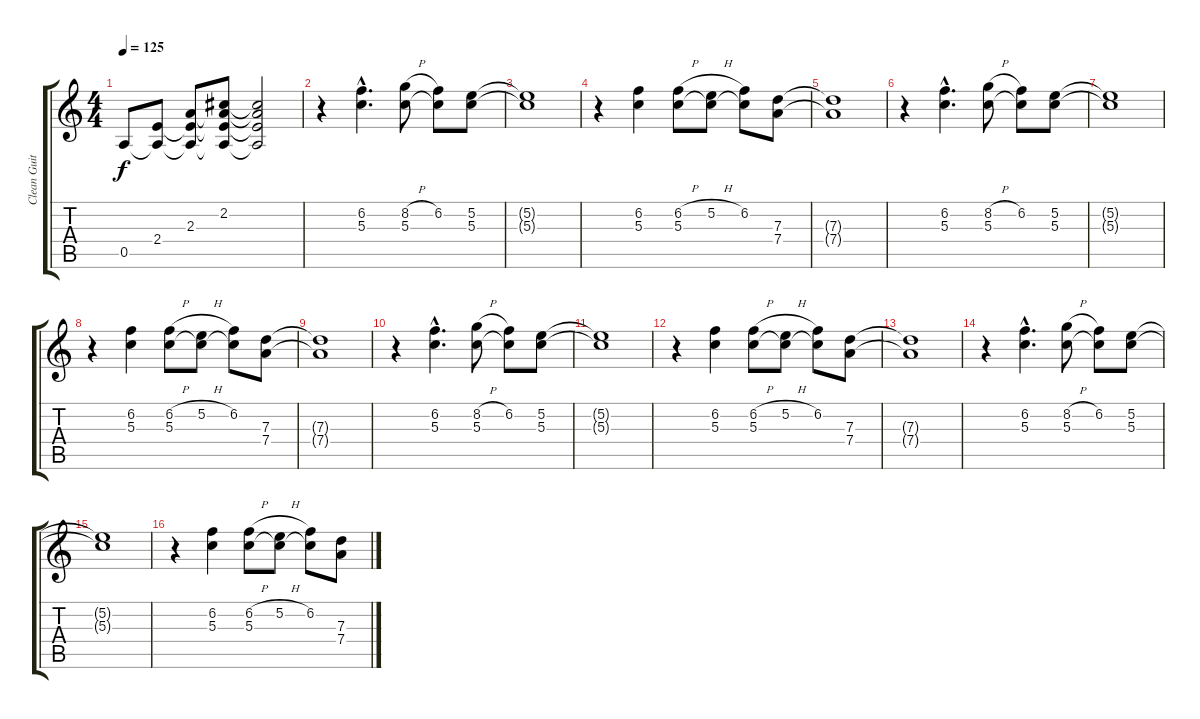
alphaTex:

\track ("Clean Guitar" "Clean Guit") {instrument electricguitarclean}
\staff {score tabs}
\tuning (E4 B3 G3 D3 A2 E2) {hide}
\ts (4 4)
\tempo 125
\clef g2
\ks c
0.5.8{dy f} (2.4 0.5{t}).8 (2.3 2.4{t} 0.5{t}).8 (2.2 2.3{t} 2.4{t} 0.5{t}).8 (2.2{t} 2.3{t} 2.4{t} 0.5{t}).2 |
r.4 (6.2{hac} 5.3{hac}).4{d} (8.2{h} 5.3).8 (6.2 5.3{t}).8 (5.2 5.3).8 |
(5.2{t} 5.3{t}).1 |
r.4 (6.2 5.3).4 (6.2{h} 5.3).8 (5.2{h} 5.3{t}).8 (6.2 5.3{t}).8 (7.3 7.4).8 |
(7.3{t} 7.4{t}).1 |
r.4 (6.2{hac} 5.3{hac}).4{d} (8.2{h} 5.3).8 (6.2 5.3{t}).8 (5.2 5.3).8 |
(5.2{t} 5.3{t}).1 |
r.4 (6.2 5.3).4 (6.2{h} 5.3).8 (5.2{h} 5.3{t}).8 (6.2 5.3{t}).8 (7.3 7.4).8 |
(7.3{t} 7.4{t}).1 |
r.4 (6.2{hac} 5.3{hac}).4{d} (8.2{h} 5.3).8 (6.2 5.3{t}).8 (5.2 5.3).8 |
(5.2{t} 5.3{t}).1 |
r.4 (6.2 5.3).4 (6.2{h} 5.3).8 (5.2{h} 5.3{t}).8 (6.2 5.3{t}).8 (7.3 7.4).8 |
(7.3{t} 7.4{t}).1 |
r.4 (6.2{hac} 5.3{hac}).4{d} (8.2{h} 5.3).8 (6.2 5.3{t}).8 (5.2 5.3).8 |
(5.2{t} 5.3{t}).1 |
r.4 (6.2 5.3).4 (6.2{h} 5.3).8 (5.2{h} 5.3{t}).8 (6.2 5.3{t}).8 (7.3 7.4).8
